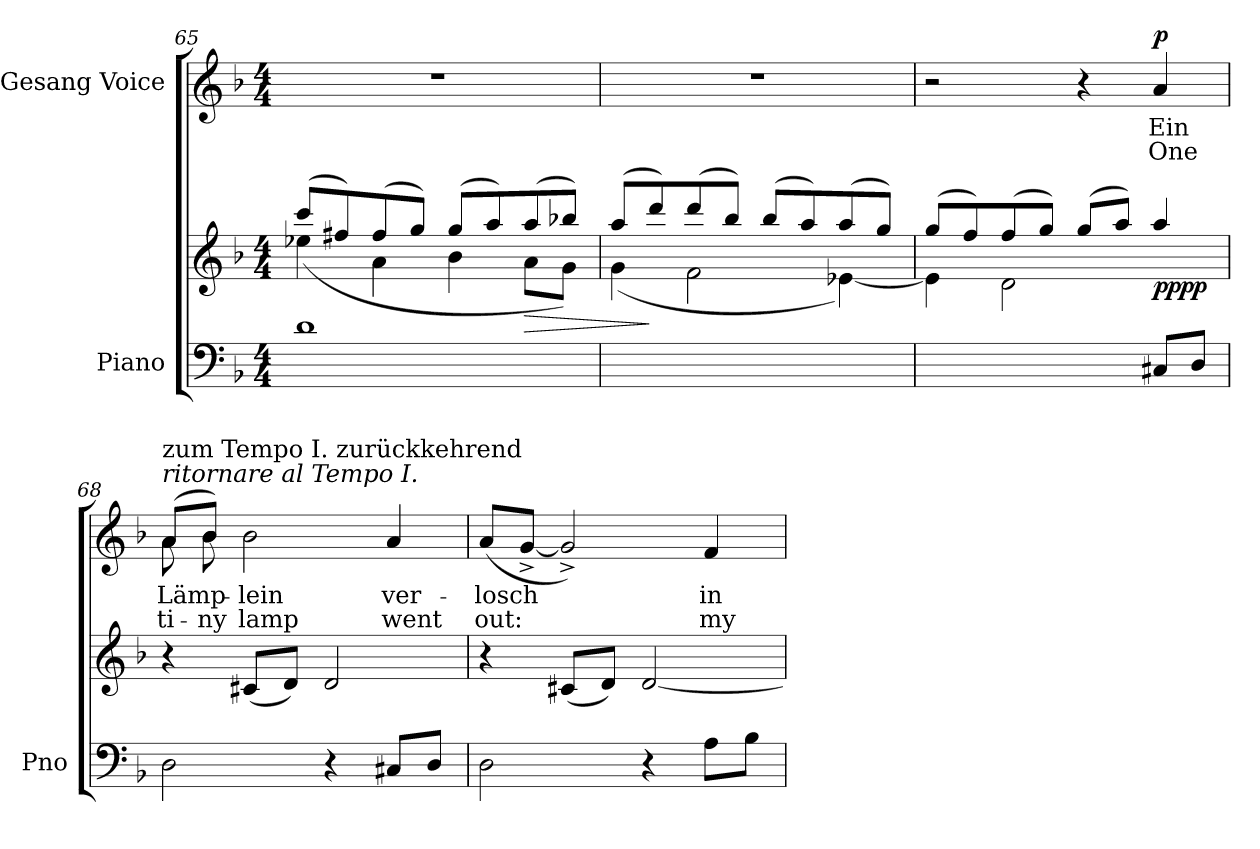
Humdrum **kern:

**kern	**kern	**dynam	**kern	**text	**text	**dynam
*part2	*part2	*part2	*part1	*part1	*part1	*part1
*staff3	*staff2	*staff2/3	*staff1	*staff1	*staff1	*staff1
*I"Piano	*	*	*I"Gesang Voice	*	*	*
*I'Pno	*	*	*	*	*	*
*clefF4	*clefG2	*	*clefG2	*	*	*
*k[b-]	*k[b-]	*	*k[b-]	*	*	*
*M4/4	*M4/4	*	*M4/4	*	*	*
=65	=65	=65	=65	=65	=65	=65
*	*^	*	*	*	*	*
1d	(8ccc/L	(4ee-X\	.	1r	.	.	.
.	8ff#X/)	.	.	.	.	.	.
.	(8ff#/	4a\	.	.	.	.	.
.	8gg/J)	.	.	.	.	.	.
.	(8gg/L	4b-\	.	.	.	.	.
.	8aa/)	.	.	.	.	.	.
!	!	!	!LO:HP:b	!	!	!	!
.	(8aa/	8a\L	>	.	.	.	.
.	8bb-X/J)	8g\J)	.	.	.	.	.
=66	=66	=66	=66	=66	=66	=66	=66
1ryy	(8aa/L	(4g\	.	1r	.	.	.
.	8ddd/)	.	]	.	.	.	.
.	(8ddd/	2f\	.	.	.	.	.
.	8bb-/J)	.	.	.	.	.	.
.	(8bb-/L	.	.	.	.	.	.
.	8aa/)	.	.	.	.	.	.
.	(8aa/	[4e-X\)	.	.	.	.	.
.	8gg/J)	.	.	.	.	.	.
=67	=67	=67	=67	=67	=67	=67	=67
*^	*	*	*	*	*	*	*
2.ryy	1ryy	(8gg/L	4e-\]	.	2r	.	.	.
.	.	8ff/)	.	.	.	.	.	.
.	.	(8ff/	2d\	.	.	.	.	.
.	.	8gg/J)	.	.	.	.	.	.
.	.	(8gg/L	.	.	4r	.	.	.
.	.	8aa/J)	.	.	.	.	.	.
!	!	!	!	!LO:DY:b	!	!	!	!
!	!	!	!	!LO:DY:n=1:b	!	!	!	!LO:DY:a
8C#X/L	.	4aa/	4ryy	pp pp	4a/	Ein	One	p
8D/J	.	.	.	.	.	.	.	.
*v	*v	*	*	*	*	*	*	*
*	*v	*v	*	*	*	*	*
=68	=68	=68	=68	=68	=68	=68
*	*	*	*^	*	*	*
!	!	!	!LO:TX:i:t=ritornare al Tempo I.	!	!	!	!
!	!	!	!LO:TX:t=zum Tempo I. zurückkehrend	!	!	!	!
2D\	4r	.	(8a/L	8a\	Lämp-	ti-	.
.	.	.	8b-/J)	8b-\	.	-ny	.
.	(8c#X/L	.	2b-\	4ryy	-lein	lamp	.
.	8d/J)	.	.	.	.	.	.
4r	2d/	.	.	2ryy	.	.	.
8C#X/L	.	.	4a/	.	ver-	went	.
8D/J	.	.	.	.	.	.	.
*	*	*	*v	*v	*	*	*
=69	=69	=69	=69	=69	=69	=69
2D\	4r	.	(8a/L	-losch	out:	.
.	.	.	[8g^>/J	.	.	.
.	(8c#X/L	.	2g^>/])	.	.	.
.	8d/J)	.	.	.	.	.
4r	[2d/	.	.	.	.	.
8A\L	.	.	4f/	in	my	.
8B-\J	.	.	.	.	.	.
=	=	=	=	=	=	=
*-	*-	*-	*-	*-	*-	*-
